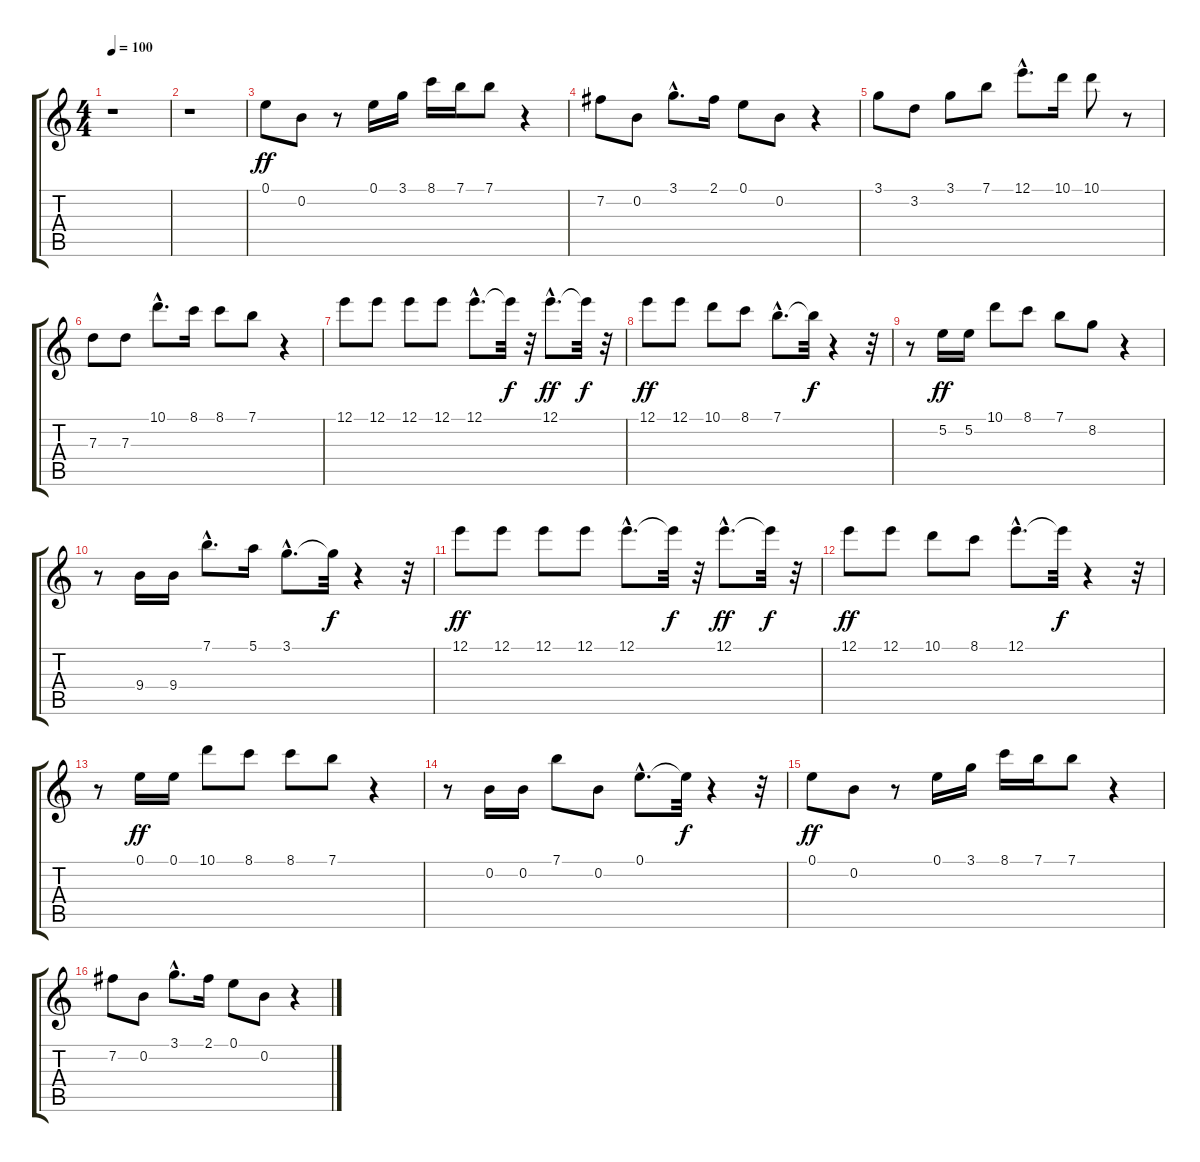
\track "" {instrument acousticguitarsteel}
\staff {score tabs}
\tuning (E4 B3 G3 D3 A2 E2) {hide}
\ts (4 4)
\tempo 100
\clef g2
\ks c
r.1{dy ff instrument acousticguitarsteel} |
r.1 |
0.1.8 0.2.8 r.8 0.1.16 3.1.16 8.1.16 7.1.16 7.1.8 r.4 |
7.2.8 0.2.8 3.1{hac}.8{d} 2.1.16 0.1.8 0.2.8 r.4 |
3.1.8 3.2.8 3.1.8 7.1.8 12.1{hac}.8{d} 10.1.16 10.1.8 r.8 |
7.3.8 7.3.8 10.1{hac}.8{d} 8.1.16 8.1.8 7.1.8 r.4 |
12.1.8 12.1.8 12.1.8 12.1.8 12.1{hac}.8{d} 12.1{t}.32{dy f} r.32 12.1{hac}.8{d dy ff} 12.1{t}.32{dy f} r.32 |
12.1.8{dy ff} 12.1.8 10.1.8 8.1.8 7.1{hac}.8{d} 7.1{t}.32{dy f} r.4 r.32 |
r.8 5.2.16{dy ff} 5.2.16 10.1.8 8.1.8 7.1.8 8.2.8 r.4 |
r.8 9.4.16 9.4.16 7.1{hac}.8{d} 5.1.16 3.1{hac}.8{d} 3.1{t}.32{dy f} r.4 r.32 |
12.1.8{dy ff} 12.1.8 12.1.8 12.1.8 12.1{hac}.8{d} 12.1{t}.32{dy f} r.32 12.1{hac}.8{d dy ff} 12.1{t}.32{dy f} r.32 |
12.1.8{dy ff} 12.1.8 10.1.8 8.1.8 12.1{hac}.8{d} 12.1{t}.32{dy f} r.4 r.32 |
r.8 0.1.16{dy ff} 0.1.16 10.1.8 8.1.8 8.1.8 7.1.8 r.4 |
r.8 0.2.16 0.2.16 7.1.8 0.2.8 0.1{hac}.8{d} 0.1{t}.32{dy f} r.4 r.32 |
0.1.8{dy ff} 0.2.8 r.8 0.1.16 3.1.16 8.1.16 7.1.16 7.1.8 r.4 |
7.2.8 0.2.8 3.1{hac}.8{d} 2.1.16 0.1.8 0.2.8 r.4
